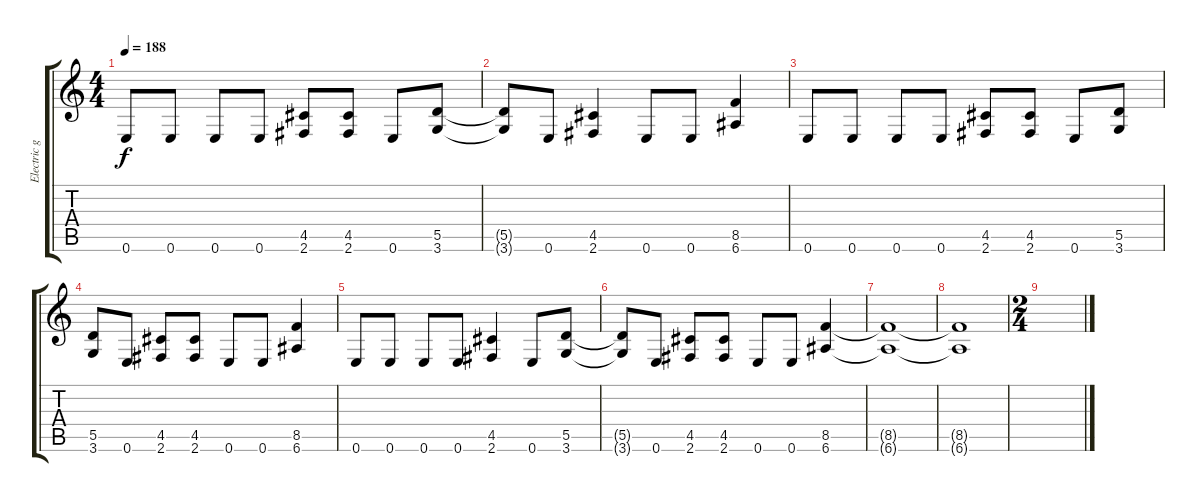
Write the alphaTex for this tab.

\track ("Electric guitar 2 (Euronymous)" "Electric g") {instrument distortionguitar}
\staff {score tabs}
\tuning (E4 B3 G3 D3 A2 E2) {hide}
\ts (4 4)
\tempo 188
\clef g2
\ks c
0.6.8{dy f} 0.6.8 0.6.8 0.6.8 (4.5 2.6).8 (4.5 2.6).8 0.6.8 (5.5 3.6).8 |
(5.5{t} 3.6{t}).8 0.6.8 (4.5 2.6).4 0.6.8 0.6.8 (8.5 6.6).4 |
0.6.8 0.6.8 0.6.8 0.6.8 (4.5 2.6).8 (4.5 2.6).8 0.6.8 (5.5 3.6).8 |
(5.5 3.6).8 0.6.8 (4.5 2.6).8 (4.5 2.6).8 0.6.8 0.6.8 (8.5 6.6).4 |
0.6.8 0.6.8 0.6.8 0.6.8 (4.5 2.6).4 0.6.8 (5.5 3.6).8 |
(5.5{t} 3.6{t}).8 0.6.8 (4.5 2.6).8 (4.5 2.6).8 0.6.8 0.6.8 (8.5 6.6).4 |
(8.5{t} 6.6{t}).1 |
(8.5{t} 6.6{t}).1 |
\ts (2 4)
